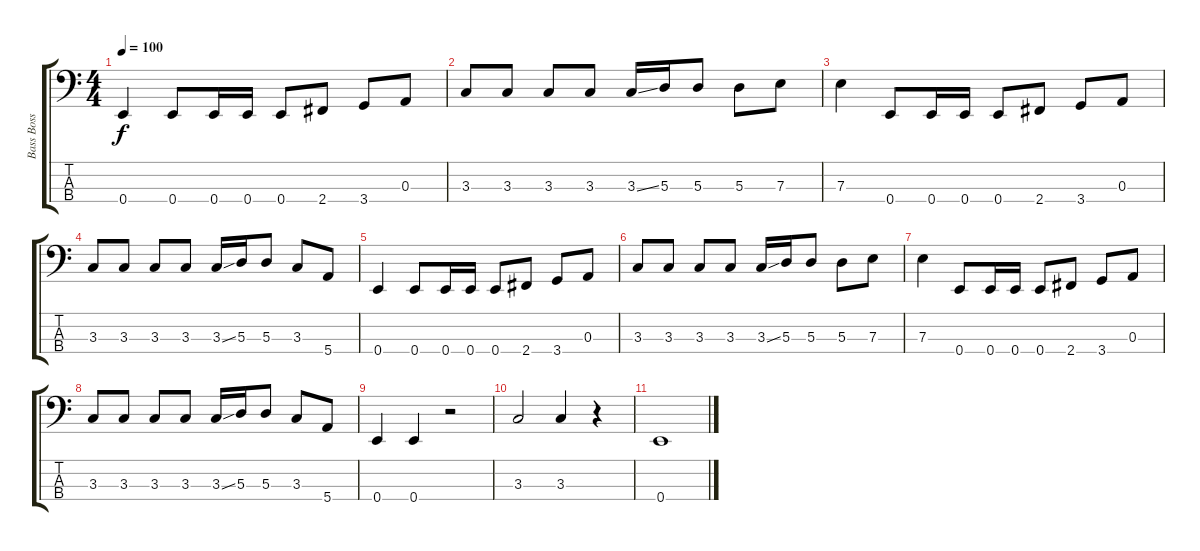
\track ("Bass Boss" "Bass Boss") {instrument electricbassfinger}
\staff {score tabs}
\tuning (G2 D2 A1 E1) {hide}
\ts (4 4)
\tempo 100
\clef f4
\ks c
0.4.4{dy f} 0.4.8 0.4.16 0.4.16 0.4.8 2.4.8 3.4.8 0.3.8 |
3.3.8 3.3.8 3.3.8 3.3.8 3.3{ss}.16 5.3.16 5.3.8 5.3.8 7.3.8 |
7.3.4 0.4.8 0.4.16 0.4.16 0.4.8 2.4.8 3.4.8 0.3.8 |
3.3.8 3.3.8 3.3.8 3.3.8 3.3{ss}.16 5.3.16 5.3.8 3.3.8 5.4.8 |
0.4.4 0.4.8 0.4.16 0.4.16 0.4.8 2.4.8 3.4.8 0.3.8 |
3.3.8 3.3.8 3.3.8 3.3.8 3.3{ss}.16 5.3.16 5.3.8 5.3.8 7.3.8 |
7.3.4 0.4.8 0.4.16 0.4.16 0.4.8 2.4.8 3.4.8 0.3.8 |
3.3.8 3.3.8 3.3.8 3.3.8 3.3{ss}.16 5.3.16 5.3.8 3.3.8 5.4.8 |
0.4.4 0.4.4 r.2 |
3.3.2 3.3.4 r.4 |
0.4.1
